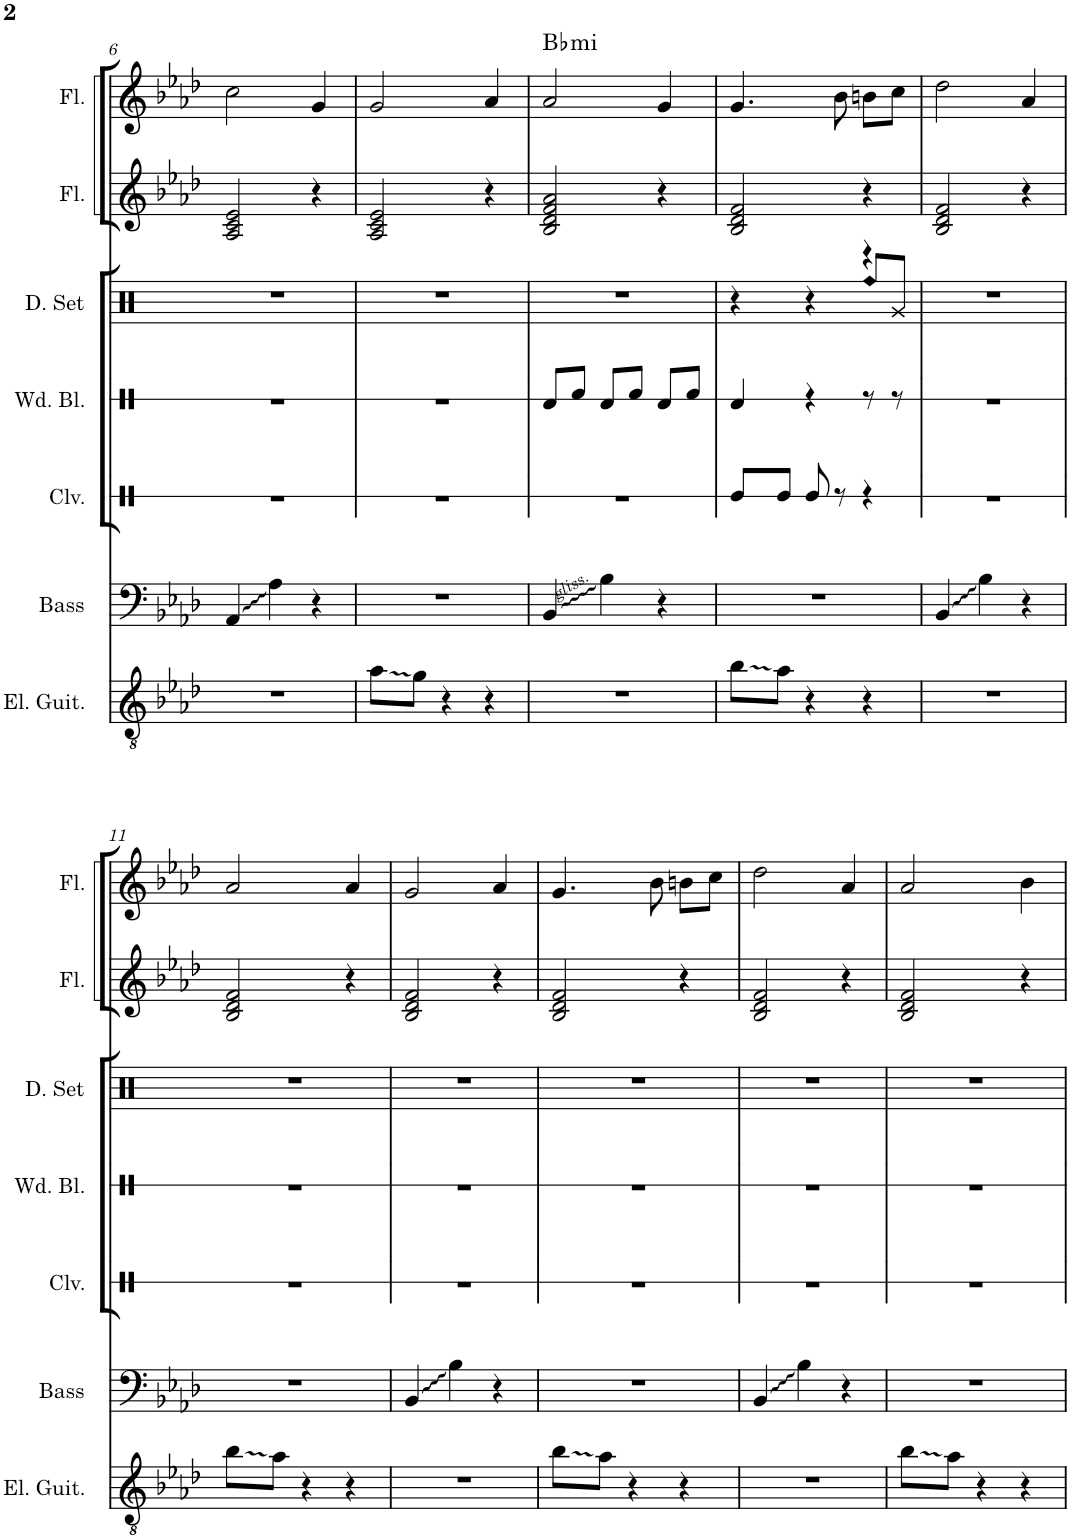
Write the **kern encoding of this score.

**kern	**kern	**kern	**kern	**kern	**kern	**kern	**harte
*part7	*part6	*part5	*part4	*part3	*part2	*part1	*part1
*staff7	*staff6	*staff5	*staff4	*staff3	*staff2	*staff1	*
*I"Electric Guitar	*I"Acoustic Bass	*I"Claves	*I"Wood Blocks	*I"Drumset	*I"Flute	*I"Flute	*
*I'El. Guit.	*I'Bass	*I'Clv.	*I'Wd. Bl.	*I'D. Set	*I'Fl.	*I'Fl.	*
!!LO:PB:g=z
*clefGv2	*clefF4	*clefX	*clefX	*clefX	*clefG2	*clefG2	*
*	*Trd7c12	*	*	*	*	*	*
*k[b-e-a-d-]	*k[b-e-a-d-]	*k[]	*k[]	*k[]	*k[b-e-a-d-]	*k[b-e-a-d-]	*
*M3/4	*M3/4	*M3/4	*M3/4	*M3/4	*M3/4	*M3/4	*
=6	=6	=6	=6	=6	=6	=6	=6
2.r	4AA-/	2.r	2.r	2.r	2A-/ 2c/ 2e-/	2cc\	.
.	4A-\	.	.	.	.	.	.
.	4r	.	.	.	4r	4g/	.
=7	=7	=7	=7	=7	=7	=7	=7
8a-\L	2.r	2.r	2.r	2.r	2A-/ 2c/ 2e-/	2g/	.
8g\J	.	.	.	.	.	.	.
4r	.	.	.	.	.	.	.
4r	.	.	.	.	4r	4a-/	.
=8	=8	=8	=8	=8	=8	=8	=8
!	!	!	!	!	!	!	!LO:H:kt=mi
2.r	4BB-/	2.r	8Rd/L	2.r	2B-/ 2d-/ 2f/ 2a-/	2a-/	Bb:min
.	.	.	8Rf/J	.	.	.	.
.	4B-\	.	8Rd/L	.	.	.	.
.	.	.	8Rf/J	.	.	.	.
.	4r	.	8Rd/L	.	4r	4g/	.
.	.	.	8Rf/J	.	.	.	.
=9	=9	=9	=9	=9	=9	=9	=9
*	*	*	*	*^	*	*	*
8b-\L	2.r	8Re/L	4Rd/	4r	2ryy	2B-/ 2d-/ 2f/	4.g/	.
8a-\J	.	8Re/J	.	.	.	.	.	.
4r	.	8Re/	4r	4r	.	.	.	.
.	.	8r	.	.	.	.	8b-\	.
!	!	!	!	!	!LO:N:head=diamond	!	!	!
4r	.	4r	8r	4r	8Rff/L	4r	8bn\L	.
.	.	.	8r	.	8Rg/J	.	8cc\J	.
*	*	*	*	*v	*v	*	*	*
=10	=10	=10	=10	=10	=10	=10	=10
2.r	4BB-/	2.r	2.r	2.r	2B-/ 2d-/ 2f/	2dd-\	.
.	4B-\	.	.	.	.	.	.
.	4r	.	.	.	4r	4a-/	.
!!LO:LB:g=z
=11	=11	=11	=11	=11	=11	=11	=11
8b-\L	2.r	2.r	2.r	2.r	2B-/ 2d-/ 2f/	2a-/	.
8a-\J	.	.	.	.	.	.	.
4r	.	.	.	.	.	.	.
4r	.	.	.	.	4r	4a-/	.
=12	=12	=12	=12	=12	=12	=12	=12
2.r	4BB-/	2.r	2.r	2.r	2B-/ 2d-/ 2f/	2g/	.
.	4B-\	.	.	.	.	.	.
.	4r	.	.	.	4r	4a-/	.
=13	=13	=13	=13	=13	=13	=13	=13
8b-\L	2.r	2.r	2.r	2.r	2B-/ 2d-/ 2f/	4.g/	.
8a-\J	.	.	.	.	.	.	.
4r	.	.	.	.	.	.	.
.	.	.	.	.	.	8b-\	.
4r	.	.	.	.	4r	8bn\L	.
.	.	.	.	.	.	8cc\J	.
=14	=14	=14	=14	=14	=14	=14	=14
2.r	4BB-/	2.r	2.r	2.r	2B-/ 2d-/ 2f/	2dd-\	.
.	4B-\	.	.	.	.	.	.
.	4r	.	.	.	4r	4a-/	.
=15	=15	=15	=15	=15	=15	=15	=15
8b-\L	2.r	2.r	2.r	2.r	2B-/ 2d-/ 2f/	2a-/	.
8a-\J	.	.	.	.	.	.	.
4r	.	.	.	.	.	.	.
4r	.	.	.	.	4r	4b-\	.
=	=	=	=	=	=	=	=
*-	*-	*-	*-	*-	*-	*-	*-
